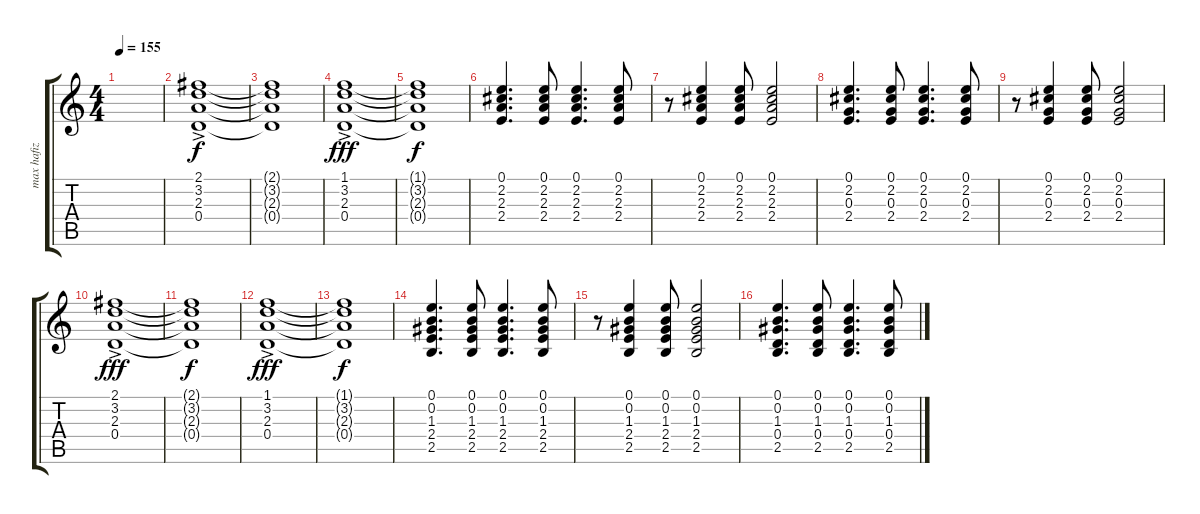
\track ("max hafiz" "max hafiz") {instrument electricguitarclean}
\staff {score tabs}
\tuning (E4 B3 G3 D3 A2 E2) {hide}
\ts (4 4)
\tempo 155
\clef g2
\ks c
|
(2.1 3.2 2.3{ac} 0.4).1 |
(2.1{t} 3.2{t} 2.3{t} 0.4{t}).1{dy f} |
(1.1 3.2{ac} 2.3 0.4).1{dy fff} |
(1.1{t} 3.2{t} 2.3{t} 0.4{t}).1{dy f} |
(0.1 2.2 2.3 2.4).4{d} (0.1 2.2 2.3 2.4).8 (0.1 2.2 2.3 2.4).4{d} (0.1 2.2 2.3 2.4).8 |
r.8 (0.1 2.2 2.3 2.4).4 (0.1 2.2 2.3 2.4).8 (0.1 2.2 2.3 2.4).2 |
(0.1 2.2 0.3 2.4).4{d} (0.1 2.2 0.3 2.4).8 (0.1 2.2 0.3 2.4).4{d} (0.1 2.2 0.3 2.4).8 |
r.8 (0.1 2.2 0.3 2.4).4 (0.1 2.2 0.3 2.4).8 (0.1 2.2 0.3 2.4).2 |
(2.1 3.2{ac} 2.3 0.4).1{dy fff} |
(2.1{t} 3.2{t} 2.3{t} 0.4{t}).1{dy f} |
(1.1 3.2 2.3{ac} 0.4).1{dy fff} |
(1.1{t} 3.2{t} 2.3{t} 0.4{t}).1{dy f} |
(0.1 0.2 1.3 2.4 2.5).4{d} (0.1 0.2 1.3 2.4 2.5).8 (0.1 0.2 1.3 2.4 2.5).4{d} (0.1 0.2 1.3 2.4 2.5).8 |
r.8 (0.1 0.2 1.3 2.4 2.5).4 (0.1 0.2 1.3 2.4 2.5).8 (0.1 0.2 1.3 2.4 2.5).2 |
(0.1 0.2 1.3 0.4 2.5).4{d} (0.1 0.2 1.3 0.4 2.5).8 (0.1 0.2 1.3 0.4 2.5).4{d} (0.1 0.2 1.3 0.4 2.5).8
